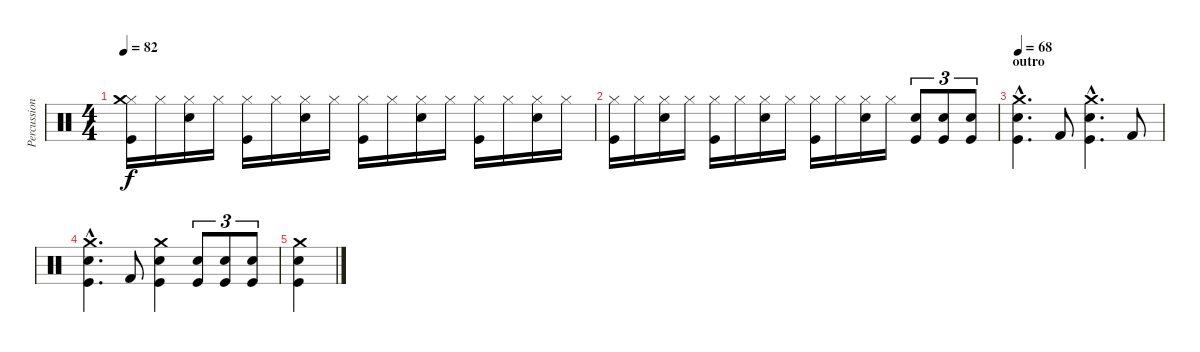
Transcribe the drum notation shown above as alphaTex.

\track ("Percussions" "Percussion") {instrument percussion}
\staff {score}
\articulation defaults
\ts (4 4)
\tempo 82
\clef neutral
\ks c
("Hi-Hat (closed)" "Crash medium (hit)" "Kick (hit)").16{dy f} "Hi-Hat (closed)".16 ("Hi-Hat (closed)" "Snare (hit) 2").16 "Hi-Hat (closed)".16 ("Hi-Hat (closed)" "Kick (hit)").16 "Hi-Hat (closed)".16 ("Hi-Hat (closed)" "Snare (hit) 2").16 "Hi-Hat (closed)".16 ("Hi-Hat (closed)" "Kick (hit)").16 "Hi-Hat (closed)".16 ("Hi-Hat (closed)" "Snare (hit) 2").16 "Hi-Hat (closed)".16 ("Hi-Hat (closed)" "Kick (hit)").16 "Hi-Hat (closed)".16 ("Hi-Hat (closed)" "Snare (hit) 2").16 "Hi-Hat (closed)".16 |
("Hi-Hat (closed)" "Kick (hit)").16 "Hi-Hat (closed)".16 ("Hi-Hat (closed)" "Snare (hit) 2").16 "Hi-Hat (closed)".16 ("Hi-Hat (closed)" "Kick (hit)").16 "Hi-Hat (closed)".16 ("Hi-Hat (closed)" "Snare (hit) 2").16 "Hi-Hat (closed)".16 ("Hi-Hat (closed)" "Kick (hit)").16 "Hi-Hat (closed)".16 ("Hi-Hat (closed)" "Snare (hit) 2").16 "Hi-Hat (closed)".16 ("Snare (hit) 2" "Kick (hit)").8{tu (3 2)} ("Snare (hit) 2" "Kick (hit)").8{tu (3 2)} ("Snare (hit) 2" "Kick (hit)").8{tu (3 2)} |
\section ("" "outro")
\tempo 68
("Crash medium (hit)"{hac} "Snare (hit) 2"{hac} "Kick (hit)"{hac}).4{d} "Kick (hit) 2".8 ("Crash medium (hit)"{hac} "Snare (hit) 2"{hac} "Kick (hit)"{hac}).4{d} "Kick (hit) 2".8 |
("Crash medium (hit)"{hac} "Snare (hit) 2"{hac} "Kick (hit)"{hac}).4{d} "Kick (hit) 2".8 ("Crash medium (hit)" "Snare (hit) 2" "Kick (hit)").4 ("Snare (hit) 2" "Kick (hit)").8{tu (3 2)} ("Snare (hit) 2" "Kick (hit)").8{tu (3 2)} ("Snare (hit) 2" "Kick (hit)").8{tu (3 2)} |
("Crash medium (hit)" "Snare (hit) 2" "Kick (hit)").4
